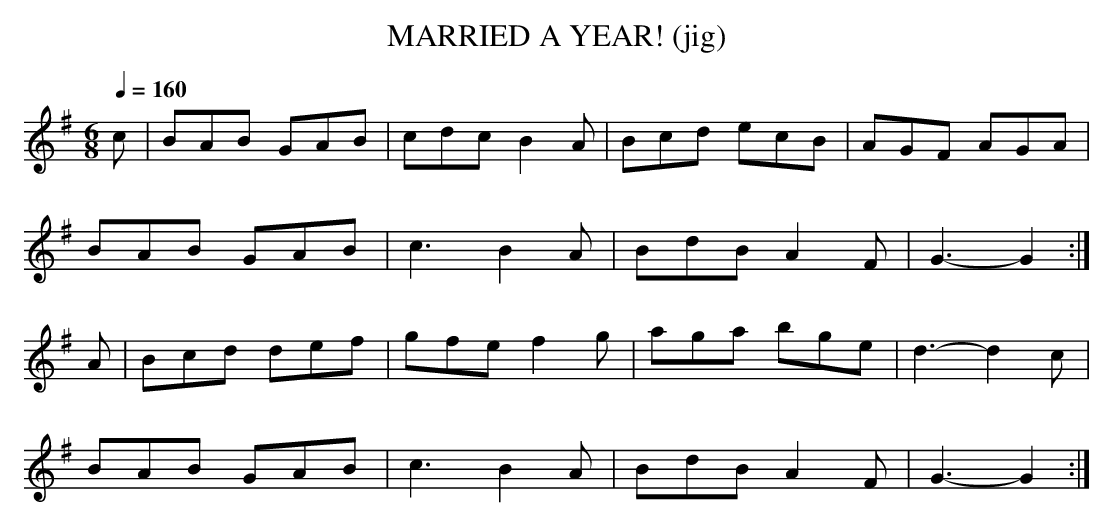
X:1
T:MARRIED A YEAR! (jig)
Q:1/4=160
M:6/8
L:1/8
K:G
c|BAB GAB|cdc B2A|Bcd ecB|AGF AGA|
BAB GAB|c3 B2A|BdB A2F|G3-G2 :|
A|Bcd def|gfe f2g|aga bge|d3-d2c|
BAB GAB|c3 B2A|BdB A2F|G3-G2 :|
